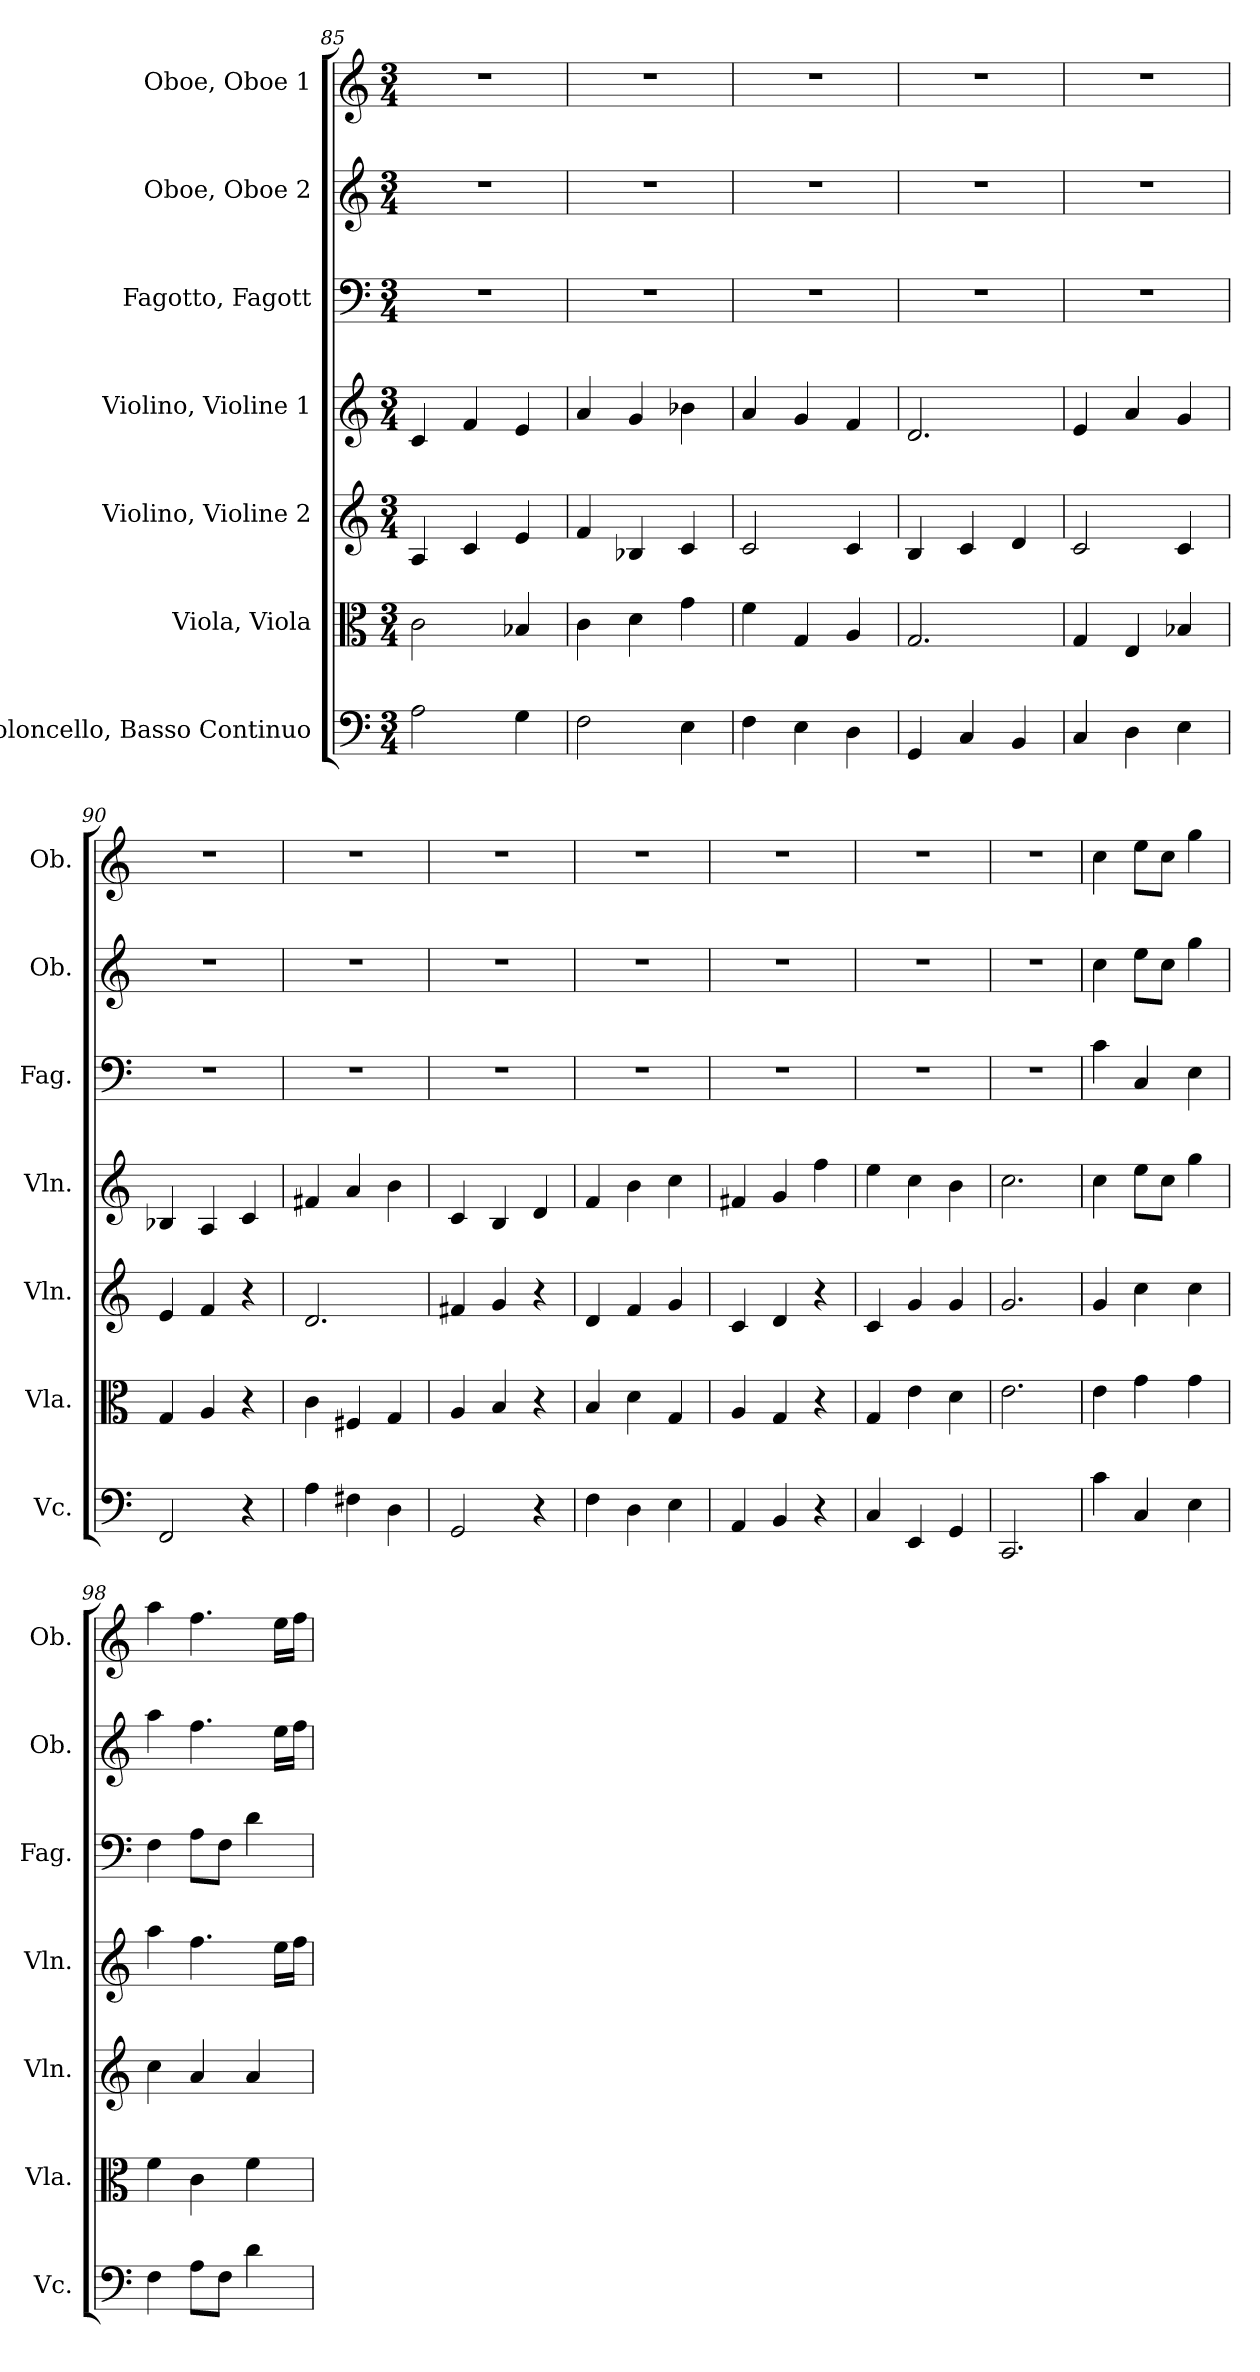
**kern	**kern	**kern	**kern	**kern	**kern	**kern
*part7	*part6	*part5	*part4	*part3	*part2	*part1
*staff7	*staff6	*staff5	*staff4	*staff3	*staff2	*staff1
*I"Violoncello, Basso Continuo	*I"Viola, Viola	*I"Violino, Violine 2	*I"Violino, Violine 1	*I"Fagotto, Fagott	*I"Oboe, Oboe 2	*I"Oboe, Oboe 1
*I'Vc.	*I'Vla.	*I'Vln.	*I'Vln.	*I'Fag.	*I'Ob.	*I'Ob.
*clefF4	*clefC3	*clefG2	*clefG2	*clefF4	*clefG2	*clefG2
*k[]	*k[]	*k[]	*k[]	*k[]	*k[]	*k[]
*M3/4	*M3/4	*M3/4	*M3/4	*M3/4	*M3/4	*M3/4
=85	=85	=85	=85	=85	=85	=85
2A\	2c\	4A/	4c/	2.r	2.r	2.r
.	.	4c/	4f/	.	.	.
4G\	4B-X/	4e/	4e/	.	.	.
=86	=86	=86	=86	=86	=86	=86
2F\	4c\	4f/	4a/	2.r	2.r	2.r
.	4d\	4B-X/	4g/	.	.	.
4E\	4g\	4c/	4b-X\	.	.	.
=87	=87	=87	=87	=87	=87	=87
4F\	4f\	2c/	4a/	2.r	2.r	2.r
4E\	4G/	.	4g/	.	.	.
4D\	4A/	4c/	4f/	.	.	.
=88	=88	=88	=88	=88	=88	=88
4GG/	2.G/	4B/	2.d/	2.r	2.r	2.r
4C/	.	4c/	.	.	.	.
4BB/	.	4d/	.	.	.	.
=89	=89	=89	=89	=89	=89	=89
4C/	4G/	2c/	4e/	2.r	2.r	2.r
4D\	4E/	.	4a/	.	.	.
4E\	4B-X/	4c/	4g/	.	.	.
=90	=90	=90	=90	=90	=90	=90
2FF/	4G/	4e/	4B-X/	2.r	2.r	2.r
.	4A/	4f/	4A/	.	.	.
4r	4r	4r	4c/	.	.	.
=91	=91	=91	=91	=91	=91	=91
4A\	4c\	2.d/	4f#X/	2.r	2.r	2.r
4F#X\	4F#X/	.	4a/	.	.	.
4D\	4G/	.	4b\	.	.	.
=92	=92	=92	=92	=92	=92	=92
2GG/	4A/	4f#X/	4c/	2.r	2.r	2.r
.	4B/	4g/	4B/	.	.	.
4r	4r	4r	4d/	.	.	.
!!LO:LB:g=z
=93	=93	=93	=93	=93	=93	=93
4F\	4B/	4d/	4f/	2.r	2.r	2.r
4D\	4d\	4f/	4b\	.	.	.
4E\	4G/	4g/	4cc\	.	.	.
=94	=94	=94	=94	=94	=94	=94
4AA/	4A/	4c/	4f#X/	2.r	2.r	2.r
4BB/	4G/	4d/	4g/	.	.	.
4r	4r	4r	4ff\	.	.	.
=95	=95	=95	=95	=95	=95	=95
4C/	4G/	4c/	4ee\	2.r	2.r	2.r
4EE/	4e\	4g/	4cc\	.	.	.
4GG/	4d\	4g/	4b\	.	.	.
=96	=96	=96	=96	=96	=96	=96
2.CC/	2.e\	2.g/	2.cc\	2.r	2.r	2.r
=97	=97	=97	=97	=97	=97	=97
4c\	4e\	4g/	4cc\	4c\	4cc\	4cc\
4C/	4g\	4cc\	8ee\L	4C/	8ee\L	8ee\L
.	.	.	8cc\J	.	8cc\J	8cc\J
4E\	4g\	4cc\	4gg\	4E\	4gg\	4gg\
=98	=98	=98	=98	=98	=98	=98
4F\	4f\	4cc\	4aa\	4F\	4aa\	4aa\
8A\L	4c\	4a/	4.ff\	8A\L	4.ff\	4.ff\
8F\J	.	.	.	8F\J	.	.
4d\	4f\	4a/	.	4d\	.	.
.	.	.	16ee\LL	.	16ee\LL	16ee\LL
.	.	.	16ff\JJ	.	16ff\JJ	16ff\JJ
=	=	=	=	=	=	=
*-	*-	*-	*-	*-	*-	*-
